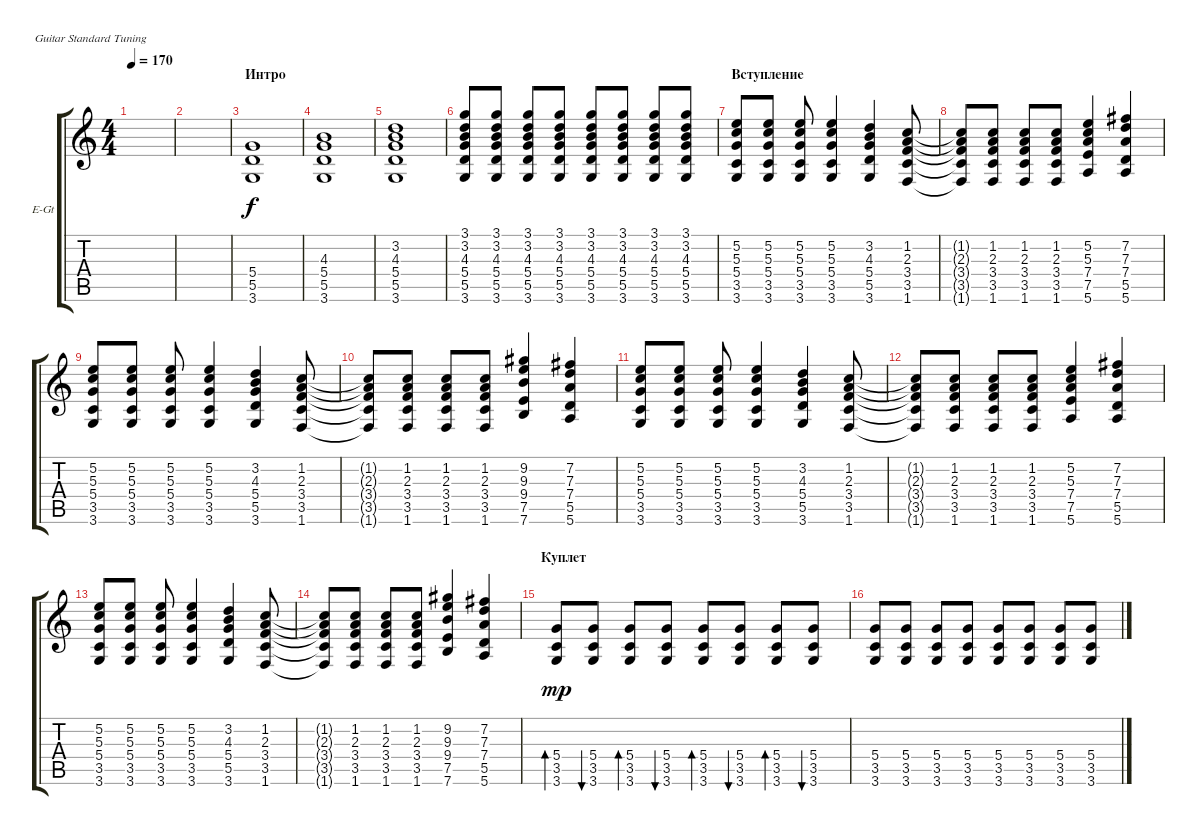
\defaultSystemsLayout 4
\bracketExtendMode groupsimilarinstruments
\firstSystemTrackNameOrientation horizontal
\otherSystemsTrackNameOrientation horizontal
\track ("Г. Каспарян (гитара)" "E-Gt") {instrument overdrivenguitar}
\staff {score tabs}
\tuning (E4 B3 G3 D3 A2 E2)
\ts (4 4)
\tempo 170
\clef g2
\scale
0.487395
\ks c
|
\scale
0.256303 |
\section ("" "Интро")
\scale
0.256303 (3.6 5.5 5.4).1 |
\scale
0.333333 (3.6 5.5 5.4 4.3).1 |
\scale
0.333333 (3.6 5.5 5.4 4.3 3.2).1 |
\scale
0.333333 (5.5 3.6 5.4 4.3 3.2 3.1).8 (5.5 3.6 5.4 4.3 3.2 3.1).8 (5.5 3.6 5.4 4.3 3.2 3.1).8 (5.5 3.6 5.4 4.3 3.2 3.1).8 (5.5 3.6 5.4 4.3 3.2 3.1).8 (5.5 3.6 5.4 4.3 3.2 3.1).8 (5.5 3.6 5.4 4.3 3.2 3.1).8 (5.5 3.6 5.4 4.3 3.2 3.1).8 |
\section ("" "Вступление")
(3.6 3.5 5.4 5.3 5.2).8 (3.6 3.5 5.4 5.3 5.2).8 (3.6 3.5 5.4 5.3 5.2).8 (3.6 3.5 5.4 5.3 5.2).4 (5.5 3.6 5.4 4.3 3.2).4 (3.5 1.6 3.4 2.3 1.2).8 |
(3.5{t} 1.6{t} 3.4{t} 2.3{t} 1.2{t}).8 (3.5 1.6 3.4 2.3 1.2).8 (3.5 1.6 3.4 2.3 1.2).8 (3.5 1.6 3.4 2.3 1.2).8 (7.5 5.6 7.4 5.3 5.2).4 (5.6 5.5 7.4 7.3 7.2).4 |
(3.6 3.5 5.4 5.3 5.2).8 (3.6 3.5 5.4 5.3 5.2).8 (3.6 3.5 5.4 5.3 5.2).8 (3.6 3.5 5.4 5.3 5.2).4 (5.5 3.6 5.4 4.3 3.2).4 (3.5 1.6 3.4 2.3 1.2).8 |
(3.5{t} 1.6{t} 3.4{t} 2.3{t} 1.2{t}).8 (3.5 1.6 3.4 2.3 1.2).8 (3.5 1.6 3.4 2.3 1.2).8 (3.5 1.6 3.4 2.3 1.2).8 (7.6 7.5 9.4 9.3 9.2).4 (5.6 5.5 7.4 7.3 7.2).4 |
(3.6 3.5 5.4 5.3 5.2).8 (3.6 3.5 5.4 5.3 5.2).8 (3.6 3.5 5.4 5.3 5.2).8 (3.6 3.5 5.4 5.3 5.2).4 (5.5 3.6 5.4 4.3 3.2).4 (3.5 1.6 3.4 2.3 1.2).8 |
(3.5{t} 1.6{t} 3.4{t} 2.3{t} 1.2{t}).8 (3.5 1.6 3.4 2.3 1.2).8 (3.5 1.6 3.4 2.3 1.2).8 (3.5 1.6 3.4 2.3 1.2).8 (7.5 5.6 7.4 5.3 5.2).4 (5.6 5.5 7.4 7.3 7.2).4 |
(3.6 3.5 5.4 5.3 5.2).8 (3.6 3.5 5.4 5.3 5.2).8 (3.6 3.5 5.4 5.3 5.2).8 (3.6 3.5 5.4 5.3 5.2).4 (5.5 3.6 5.4 4.3 3.2).4 (3.5 1.6 3.4 2.3 1.2).8 |
(3.5{t} 1.6{t} 3.4{t} 2.3{t} 1.2{t}).8 (3.5 1.6 3.4 2.3 1.2).8 (3.5 1.6 3.4 2.3 1.2).8 (3.5 1.6 3.4 2.3 1.2).8 (7.6 7.5 9.4 9.3 9.2).4 (5.6 5.5 7.4 7.3 7.2).4 |
\section ("" "Куплет")
(3.6 3.5 5.4).8{bd 44 dy mp} (3.6 3.5 5.4).8{bu 46} (3.6 3.5 5.4).8{bd 44} (3.6 3.5 5.4).8{bu 46} (3.6 3.5 5.4).8{bd 44} (3.6 3.5 5.4).8{bu 46} (3.6 3.5 5.4).8{bd 44} (3.6 3.5 5.4).8{bu 46} |
(3.6 3.5 5.4).8 (3.6 3.5 5.4).8 (3.6 3.5 5.4).8 (3.6 3.5 5.4).8 (3.6 3.5 5.4).8 (3.6 3.5 5.4).8 (3.6 3.5 5.4).8 (3.6 3.5 5.4).8
